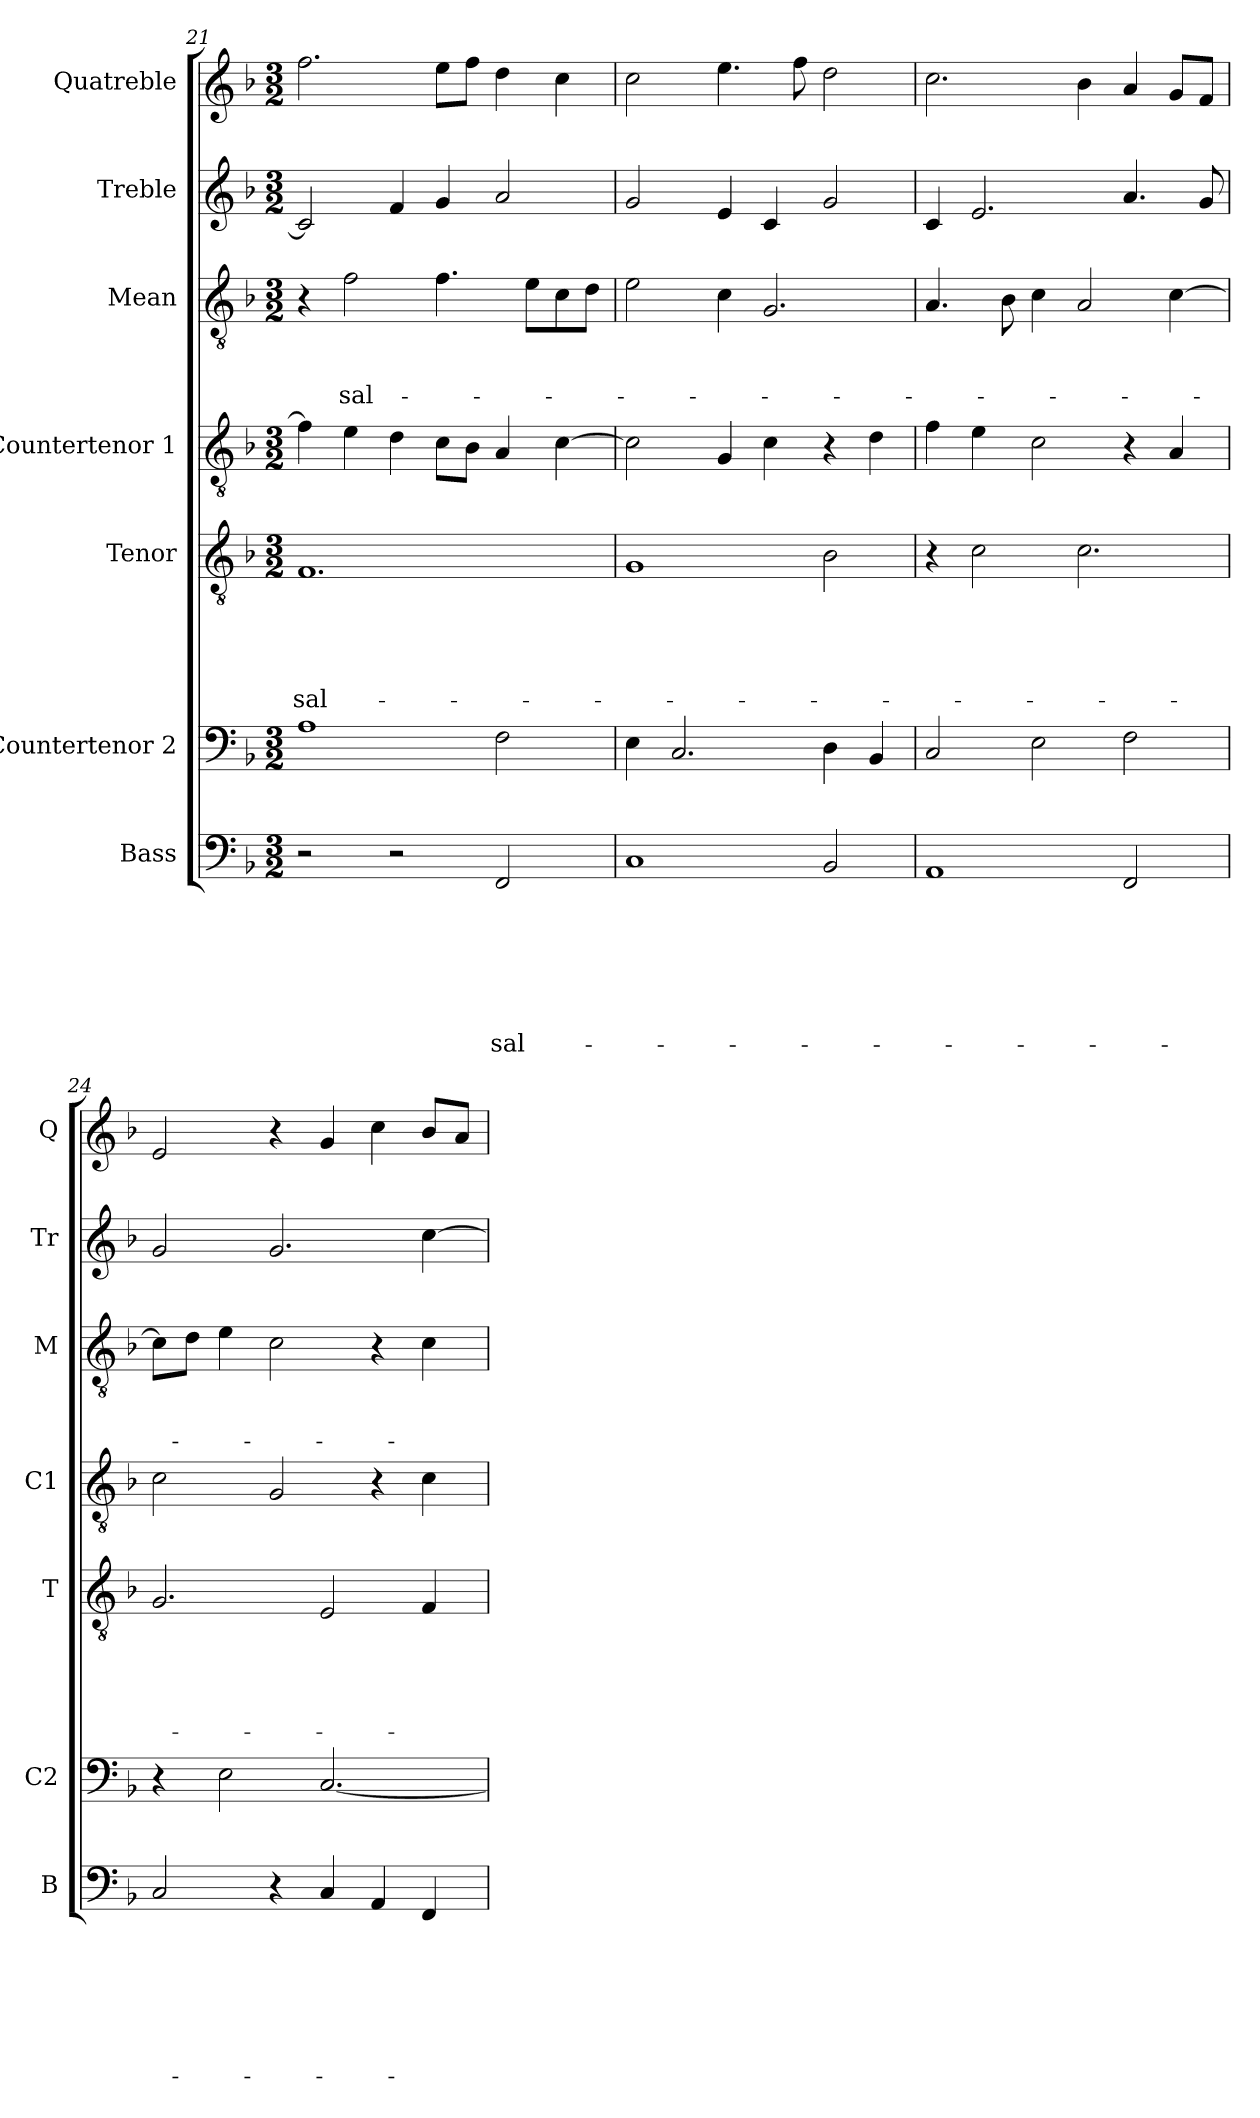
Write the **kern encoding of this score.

**kern	**text	**text	**text	**text	**text	**text	**text	**kern	**kern	**text	**text	**text	**text	**text	**kern	**kern	**text	**text	**text	**kern	**kern
*part7	*part7	*part7	*part7	*part7	*part7	*part7	*part7	*part6	*part5	*part5	*part5	*part5	*part5	*part5	*part4	*part3	*part3	*part3	*part3	*part2	*part1
*staff7	*staff7	*staff7	*staff7	*staff7	*staff7	*staff7	*staff7	*staff6	*staff5	*staff5	*staff5	*staff5	*staff5	*staff5	*staff4	*staff3	*staff3	*staff3	*staff3	*staff2	*staff1
*I"Bass	*	*	*	*	*	*	*	*I"Countertenor 2	*I"Tenor	*	*	*	*	*	*I"Countertenor 1	*I"Mean	*	*	*	*I"Treble	*I"Quatreble
*I'B	*	*	*	*	*	*	*	*I'C2	*I'T	*	*	*	*	*	*I'C1	*I'M	*	*	*	*I'Tr	*I'Q
*clefF4	*	*	*	*	*	*	*	*clefF4	*clefGv2	*	*	*	*	*	*clefGv2	*clefGv2	*	*	*	*clefG2	*clefG2
*k[b-]	*	*	*	*	*	*	*	*k[b-]	*k[b-]	*	*	*	*	*	*k[b-]	*k[b-]	*	*	*	*k[b-]	*k[b-]
*d:	*	*	*	*	*	*	*	*d:	*d:	*	*	*	*	*	*d:	*d:	*	*	*	*d:	*d:
*M3/2	*	*	*	*	*	*	*	*M3/2	*M3/2	*	*	*	*	*	*M3/2	*M3/2	*	*	*	*M3/2	*M3/2
=21	=21	=21	=21	=21	=21	=21	=21	=21	=21	=21	=21	=21	=21	=21	=21	=21	=21	=21	=21	=21	=21
2r	.	.	.	.	.	.	.	1A	1.F	.	.	.	.	sal-	4f\]	4r	.	.	.	2c/]	2.ff\
.	.	.	.	.	.	.	.	.	.	.	.	.	.	.	4e\	2f\	.	.	sal-	.	.
2r	.	.	.	.	.	.	.	.	.	.	.	.	.	.	4d\	.	.	.	.	4f/	.
.	.	.	.	.	.	.	.	.	.	.	.	.	.	.	8c\L	4.f\	.	.	.	4g/	8ee\L
.	.	.	.	.	.	.	.	.	.	.	.	.	.	.	8B-\J	.	.	.	.	.	8ff\J
2FF/	.	.	.	.	.	.	sal-	2F\	.	.	.	.	.	.	4A/	.	.	.	.	2a/	4dd\
.	.	.	.	.	.	.	.	.	.	.	.	.	.	.	.	8e\L	.	.	.	.	.
.	.	.	.	.	.	.	.	.	.	.	.	.	.	.	[4c\	8c\	.	.	.	.	4cc\
.	.	.	.	.	.	.	.	.	.	.	.	.	.	.	.	8d\J	.	.	.	.	.
=22	=22	=22	=22	=22	=22	=22	=22	=22	=22	=22	=22	=22	=22	=22	=22	=22	=22	=22	=22	=22	=22
1C	.	.	.	.	.	.	.	4E\	1G	.	.	.	.	.	2c\]	2e\	.	.	.	2g/	2cc\
.	.	.	.	.	.	.	.	2.C/	.	.	.	.	.	.	.	.	.	.	.	.	.
.	.	.	.	.	.	.	.	.	.	.	.	.	.	.	4G/	4c\	.	.	.	4e/	4.ee\
.	.	.	.	.	.	.	.	.	.	.	.	.	.	.	4c\	2.G/	.	.	.	4c/	.
.	.	.	.	.	.	.	.	.	.	.	.	.	.	.	.	.	.	.	.	.	8ff\
2BB-/	.	.	.	.	.	.	.	4D\	2B-\	.	.	.	.	.	4r	.	.	.	.	2g/	2dd\
.	.	.	.	.	.	.	.	4BB-/	.	.	.	.	.	.	4d\	.	.	.	.	.	.
=23	=23	=23	=23	=23	=23	=23	=23	=23	=23	=23	=23	=23	=23	=23	=23	=23	=23	=23	=23	=23	=23
1AA	.	.	.	.	.	.	.	2C/	4r	.	.	.	.	.	4f\	4.A/	.	.	.	4c/	2.cc\
.	.	.	.	.	.	.	.	.	2c\	.	.	.	.	.	4e\	.	.	.	.	2.e/	.
.	.	.	.	.	.	.	.	.	.	.	.	.	.	.	.	8B-\	.	.	.	.	.
.	.	.	.	.	.	.	.	2E\	.	.	.	.	.	.	2c\	4c\	.	.	.	.	.
.	.	.	.	.	.	.	.	.	2.c\	.	.	.	.	.	.	2A/	.	.	.	.	4b-\
2FF/	.	.	.	.	.	.	.	2F\	.	.	.	.	.	.	4r	.	.	.	.	4.a/	4a/
.	.	.	.	.	.	.	.	.	.	.	.	.	.	.	4A/	[4c\	.	.	.	.	8g/L
.	.	.	.	.	.	.	.	.	.	.	.	.	.	.	.	.	.	.	.	8g/	8f/J
!!LO:LB:g=z
=24	=24	=24	=24	=24	=24	=24	=24	=24	=24	=24	=24	=24	=24	=24	=24	=24	=24	=24	=24	=24	=24
2C/	.	.	.	.	.	.	.	4r	2.G/	.	.	.	.	.	2c\	8c\L]	.	.	.	2g/	2e/
.	.	.	.	.	.	.	.	.	.	.	.	.	.	.	.	8d\J	.	.	.	.	.
.	.	.	.	.	.	.	.	2E\	.	.	.	.	.	.	.	4e\	.	.	.	.	.
4r	.	.	.	.	.	.	.	.	.	.	.	.	.	.	2G/	2c\	.	.	.	2.g/	4r
4C/	.	.	.	.	.	.	.	[2.C/	2E/	.	.	.	.	.	.	.	.	.	.	.	4g/
4AA/	.	.	.	.	.	.	.	.	.	.	.	.	.	.	4r	4r	.	.	.	.	4cc\
4FF/	.	.	.	.	.	.	.	.	4F/	.	.	.	.	.	4c\	4c\	.	.	.	[4cc\	8b-/L
.	.	.	.	.	.	.	.	.	.	.	.	.	.	.	.	.	.	.	.	.	8a/J
=	=	=	=	=	=	=	=	=	=	=	=	=	=	=	=	=	=	=	=	=	=
*-	*-	*-	*-	*-	*-	*-	*-	*-	*-	*-	*-	*-	*-	*-	*-	*-	*-	*-	*-	*-	*-
